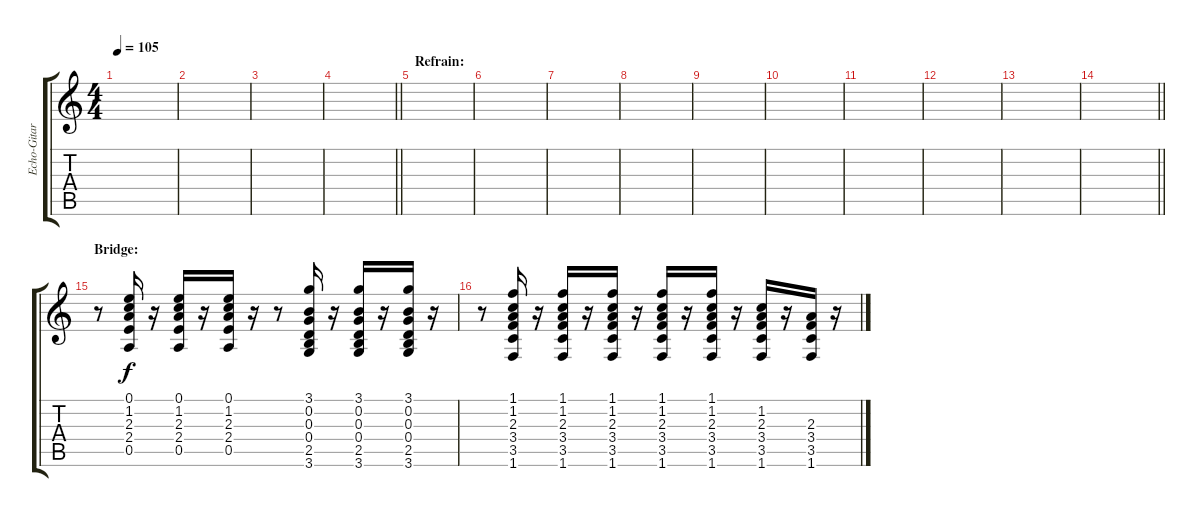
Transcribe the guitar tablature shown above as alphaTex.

\track ("Echo-Gitarre / Solo-Gitarre" "Echo-Gitar") {instrument overdrivenguitar}
\staff {score tabs}
\tuning (E4 B3 G3 D3 A2 E2) {hide}
\ts (4 4)
\tempo 105
\clef g2
\ks c
|
|
|
\barLineRight lightlight
|
\section ("" "Refrain:")
|
|
|
|
|
|
|
|
|
\barLineRight lightlight
|
\section ("" "Bridge:")
r.8 (0.1 1.2 2.3 2.4 0.5).16{volume 9} r.16 (0.1 1.2 2.3 2.4 0.5).16{volume 7} r.16 (0.1 1.2 2.3 2.4 0.5).16{volume 5} r.16 r.8 (3.1 0.2 0.3 0.4 2.5 3.6).16{volume 9} r.16 (3.1 0.2 0.3 0.4 2.5 3.6).16{volume 7} r.16 (3.1 0.2 0.3 0.4 2.5 3.6).16{volume 5} r.16 |
r.8 (1.1 1.2 2.3 3.4 3.5 1.6).16{volume 7} r.16 (1.1 1.2 2.3 3.4 3.5 1.6).16{volume 5} r.16 (1.1 1.2 2.3 3.4 3.5 1.6).16{volume 4} r.16 (1.1 1.2 2.3 3.4 3.5 1.6).16{volume 3} r.16 (1.1 1.2 2.3 3.4 3.5 1.6).16{volume 2} r.16 (1.2 2.3 3.4 3.5 1.6).16 r.16 (2.3 3.4 3.5 1.6).16 r.16
